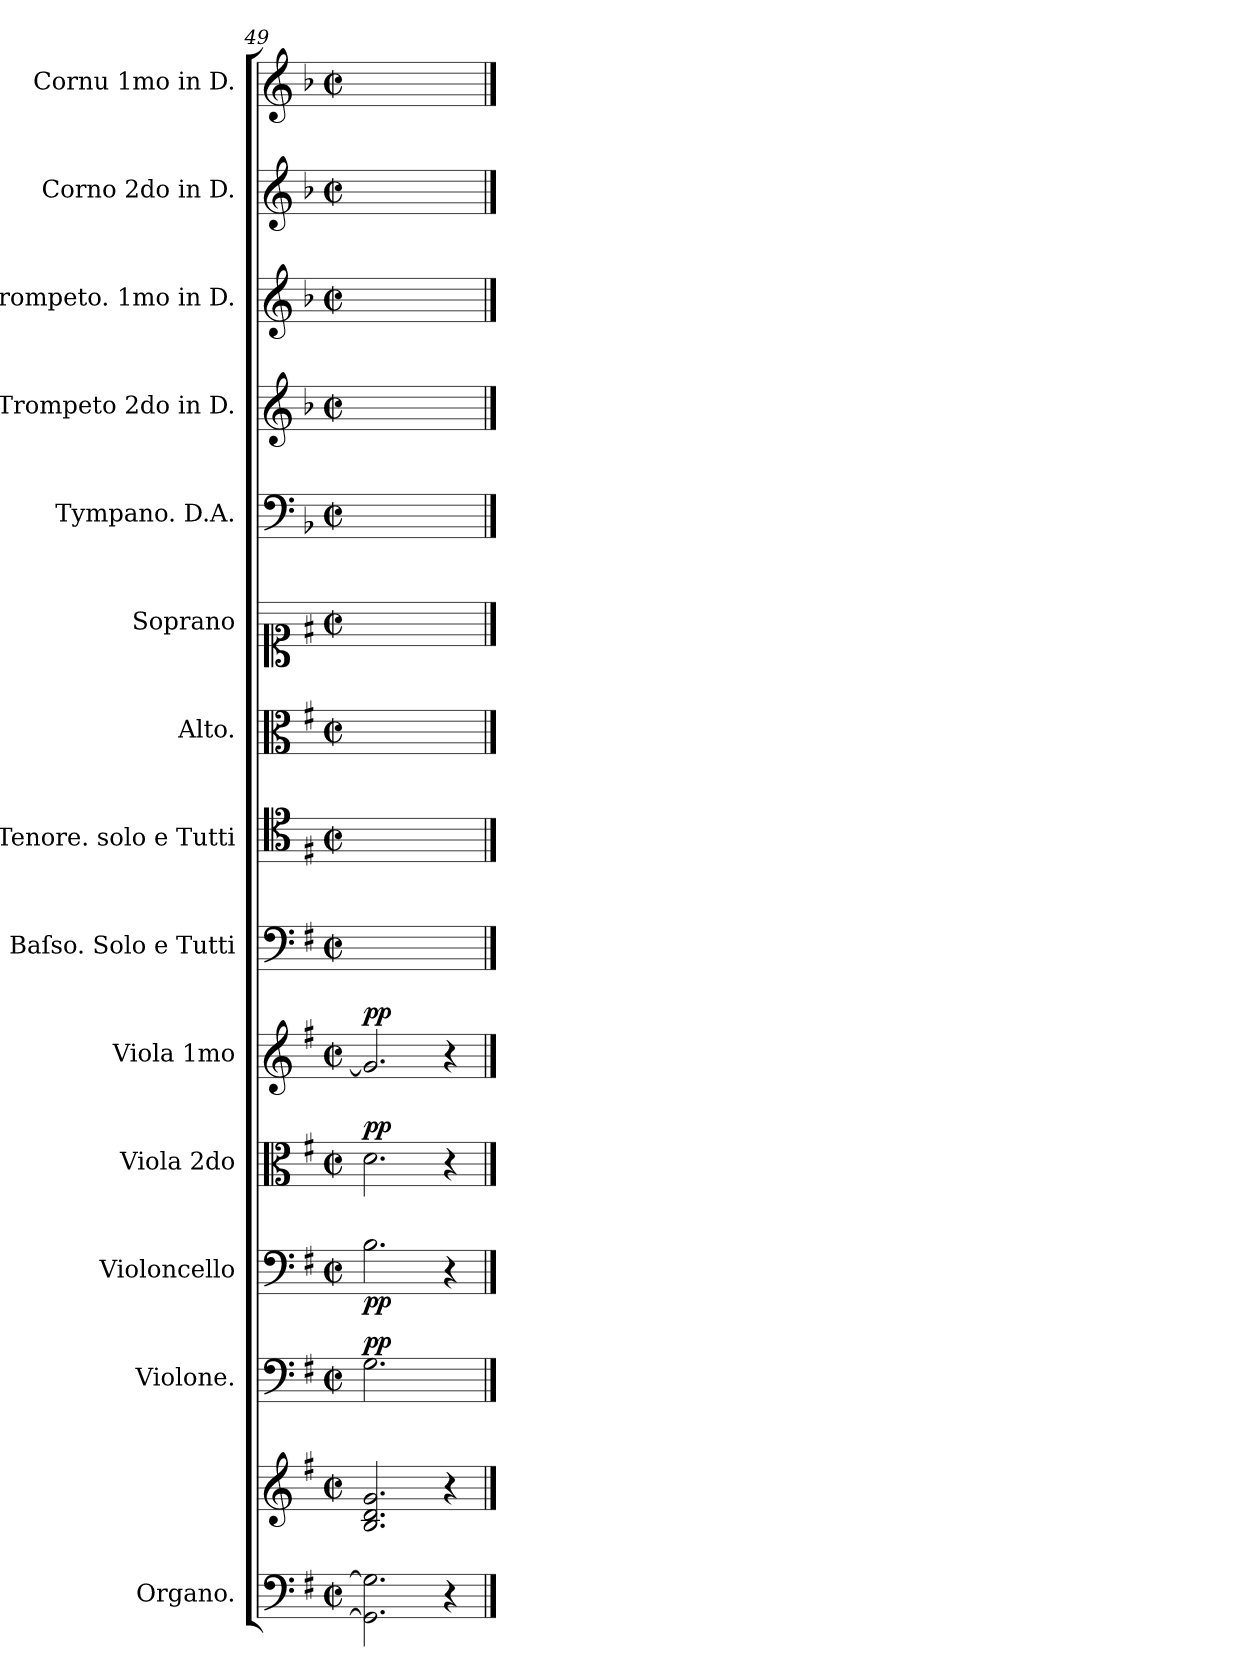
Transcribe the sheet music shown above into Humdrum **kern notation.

**kern	**kern	**kern	**dynam	**kern	**dynam	**kern	**dynam	**kern	**dynam	**kern	**kern	**kern	**kern	**kern	**kern	**kern	**kern	**kern
*part14	*part14	*part13	*part13	*part12	*part12	*part11	*part11	*part10	*part10	*part9	*part8	*part7	*part6	*part5	*part4	*part3	*part2	*part1
*staff15	*staff14	*staff13	*staff13	*staff12	*staff12	*staff11	*staff11	*staff10	*staff10	*staff9	*staff8	*staff7	*staff6	*staff5	*staff4	*staff3	*staff2	*staff1
*I"Organo.	*	*I"Violone.	*	*I"Violoncello	*	*I"Viola 2do	*	*I"Viola 1mo	*	*I"Baſso. Solo e Tutti	*I"Tenore. solo e Tutti	*I"Alto.	*I"Soprano	*I"Tympano. D.A.	*I"Trompeto 2do in D.	*I"Trompeto. 1mo in D.	*I"Corno 2do in D.	*I"Cornu 1mo in D.
*I'org	*	*I'vlne	*	*I'vlc	*	*I'vla 2	*	*I'vla 1	*	*I'B	*I'T	*I'A	*I'S	*	*I'tr 2	*I'tr 1	*I'cor 2	*I'cor 1
*clefF4	*clefG2	*clefF4	*	*clefF4	*	*clefC3	*	*clefG2	*	*clefF4	*clefC4	*clefC3	*clefC1	*clefF4	*clefG2	*clefG2	*clefG2	*clefG2
*	*	*	*	*	*	*	*	*	*	*	*	*	*	*ITrd-1c-2	*ITrd-1c-2	*ITrd-1c-2	*ITrd-1c-2	*ITrd-1c-2
*k[f#]	*k[f#]	*k[f#]	*	*k[f#]	*	*k[f#]	*	*k[f#]	*	*k[f#]	*k[f#]	*k[f#]	*k[f#]	*k[f#]	*k[f#]	*k[f#]	*k[f#]	*k[f#]
*G:	*G:	*G:	*	*G:	*	*G:	*	*G:	*	*G:	*G:	*G:	*G:	*G:	*G:	*G:	*G:	*G:
*M2/2	*M2/2	*M2/2	*	*M2/2	*	*M2/2	*	*M2/2	*	*M2/2	*M2/2	*M2/2	*M2/2	*M2/2	*M2/2	*M2/2	*M2/2	*M2/2
*met(c|)	*met(c|)	*met(c|)	*	*met(c|)	*	*met(c|)	*	*met(c|)	*	*met(c|)	*met(c|)	*met(c|)	*met(c|)	*met(c|)	*met(c|)	*met(c|)	*met(c|)	*met(c|)
=49	=49	=49	=49	=49	=49	=49	=49	=49	=49	=49	=49	=49	=49	=49	=49	=49	=49	=49
!	!	!	!LO:DY:a	!	!LO:DY:b	!	!LO:DY:a	!	!LO:DY:a	!	!	!	!	!	!	!	!	!
2.GG]\ 2.G]\	2.B/ 2.d/ 2.g/	2.G\	pp	2.B\	pp.	2.d\	pp	2.g/]	pp.	1ryy	1ryy	1ryy	1ryy	1ryy	1ryy	1ryy	1ryy	1ryy
4r	4r	4ryy	.	4r	.	4r	.	4r	.	.	.	.	.	.	.	.	.	.
==	==	==	==	==	==	==	==	==	==	==	==	==	==	==	==	==	==	==
*-	*-	*-	*-	*-	*-	*-	*-	*-	*-	*-	*-	*-	*-	*-	*-	*-	*-	*-
